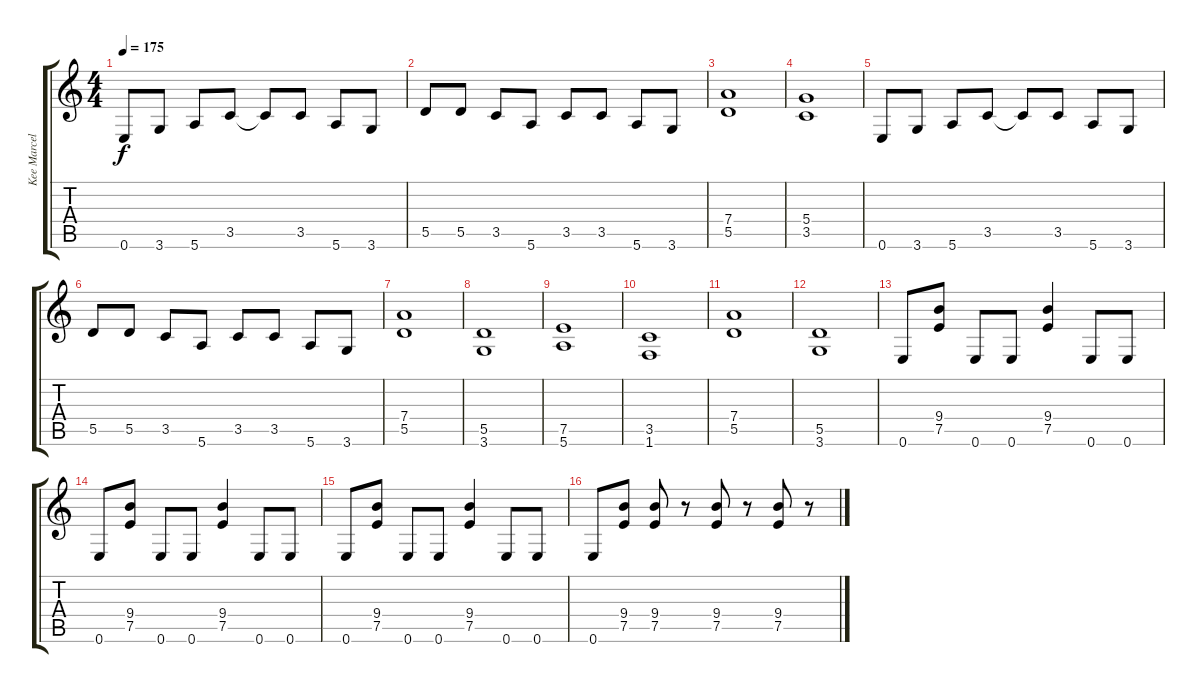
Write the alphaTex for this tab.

\track ("Kee Marcello" "Kee Marcel") {instrument overdrivenguitar}
\staff {score tabs}
\tuning (E4 B3 G3 D3 A2 E2) {hide}
\ts (4 4)
\tempo 175
\clef g2
\ks c
0.6.8{dy f} 3.6.8 5.6.8 3.5.8 3.5{t}.8 3.5.8 5.6.8 3.6.8 |
5.5.8 5.5.8 3.5.8 5.6.8 3.5.8 3.5.8 5.6.8 3.6.8 |
(7.4 5.5).1 |
(5.4 3.5).1 |
0.6.8 3.6.8 5.6.8 3.5.8 3.5{t}.8 3.5.8 5.6.8 3.6.8 |
5.5.8 5.5.8 3.5.8 5.6.8 3.5.8 3.5.8 5.6.8 3.6.8 |
(7.4 5.5).1 |
(5.5 3.6).1 |
(7.5 5.6).1 |
(3.5 1.6).1 |
(7.4 5.5).1 |
(5.5 3.6).1 |
0.6.8 (9.4 7.5).8 0.6.8 0.6.8 (9.4 7.5).4 0.6.8 0.6.8 |
0.6.8 (9.4 7.5).8 0.6.8 0.6.8 (9.4 7.5).4 0.6.8 0.6.8 |
0.6.8 (9.4 7.5).8 0.6.8 0.6.8 (9.4 7.5).4 0.6.8 0.6.8 |
0.6.8 (9.4 7.5).8 (9.4 7.5).8 r.8 (9.4 7.5).8 r.8 (9.4 7.5).8 r.8
